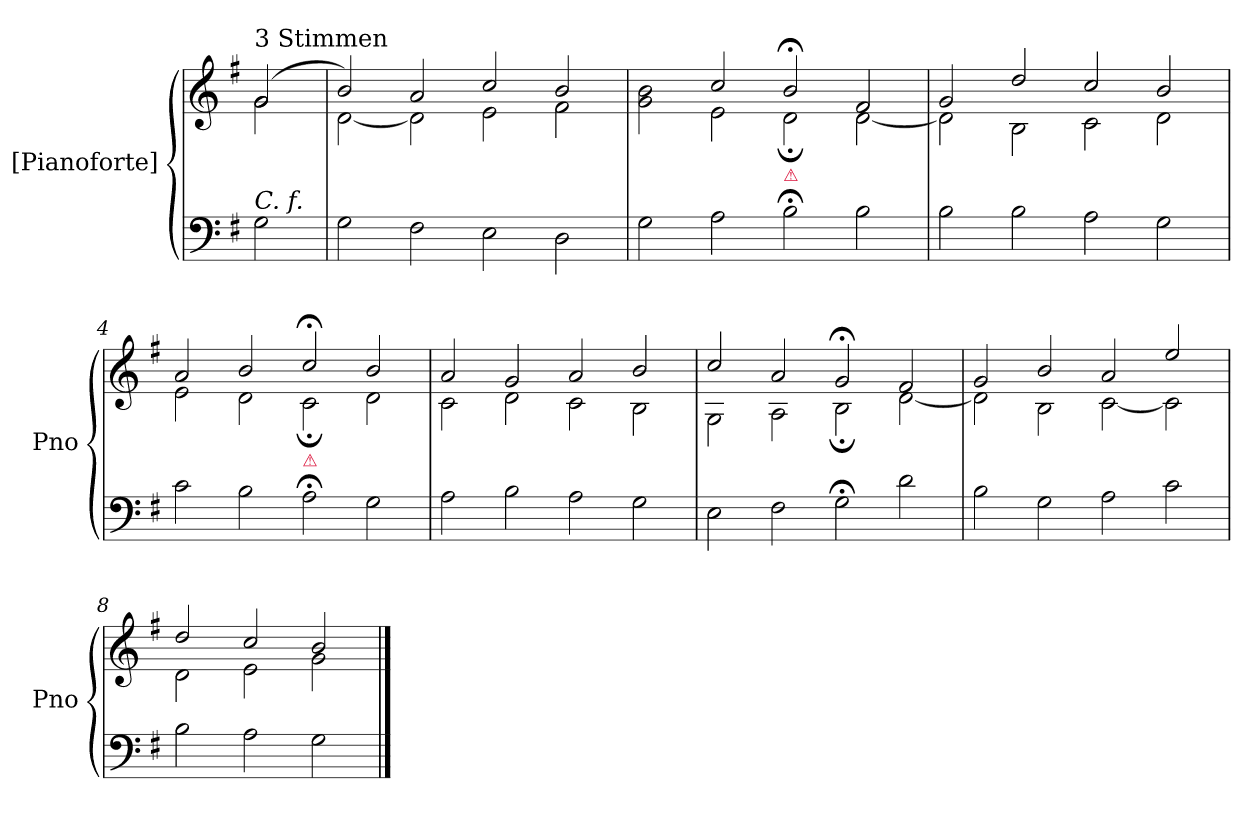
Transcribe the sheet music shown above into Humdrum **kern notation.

**kern	**kern
*part1	*part1
*staff2	*staff1
*I"[Pianoforte]	*
*I'Pno	*
*clefF4	*clefG2
*k[f#]	*k[f#]
*G:	*G:
=	=
*	*^
!	!LO:TX:a:t=3 Stimmen	!
!LO:TX:a:i:t=C. f.	!	!
2G\	(<2g/	2g\
=1	=1	=1
2G\	2b/)	[2d\
2F#\	2a/	2d\]
2E\	2cc/	2e\
2D\	2b/	2f#\
=2	=2	=2
2G\	2g\ 2b\	2ryy
2A\	2cc/	2e\
!	!LO:TX:b:color=crimson:t=⚠	!
2B;<\	2b;</	2d;<\
2B\	2f#/	[2d\
=3	=3	=3
2B\	2g/	2d\]
2B\	2dd/	2B\
2A\	2cc/	2c\
2G\	2b/	2d\
=4	=4	=4
2c\	2a/	2e\
2B\	2b/	2d\
!	!LO:TX:b:color=crimson:t=⚠	!
2A;<\	2cc;</	2c;<\
2G\	2b/	2d\
=5	=5	=5
2A\	2a/	2c\
2B\	2g/	2d\
2A\	2a/	2c\
2G\	2b/	2B\
=6	=6	=6
2E\	2cc/	2G\
2F#\	2a/	2A\
2G;<\	2g;</	2B;<\
2d\	2f#/	[2d\
=7	=7	=7
2B\	2g/	2d\]
2G\	2b/	2B\
2A\	2a/	[2c\
2c\	2ee/	2c\]
=8	=8	=8
2B\	2dd/	2d\
2A\	2cc/	2e\
2G\	2b/	2g\
*	*v	*v
==	==
*-	*-
